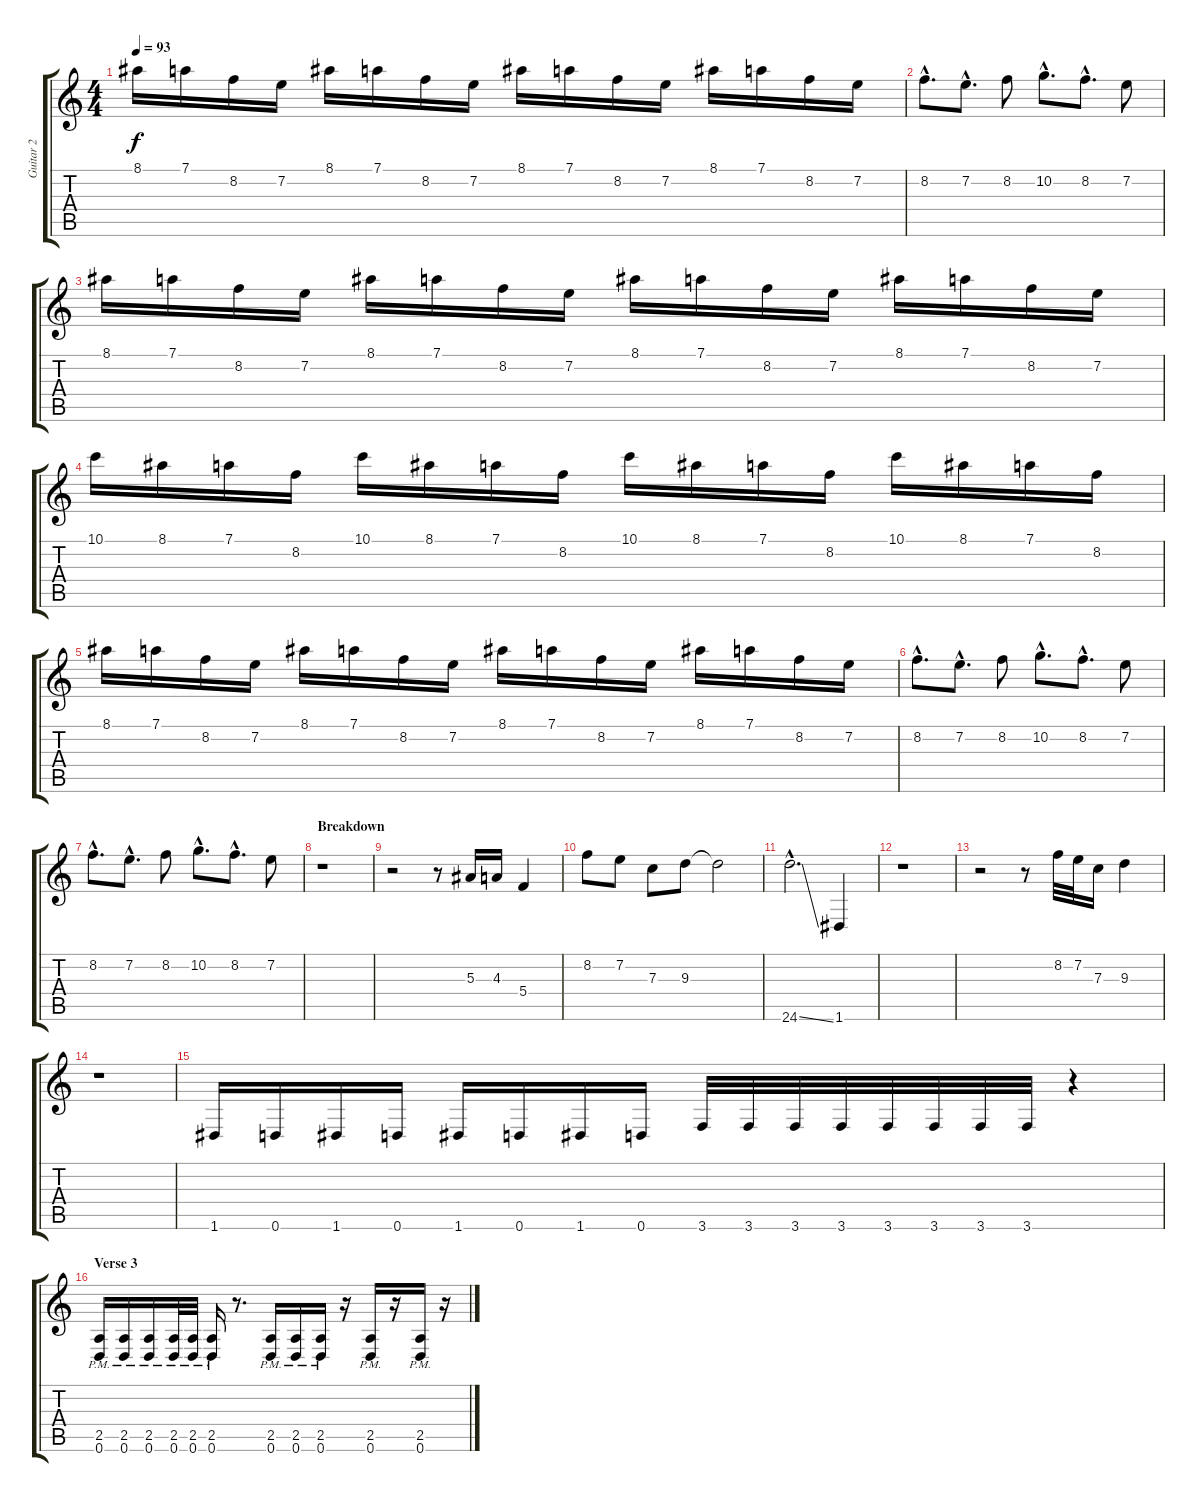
\track ("Guitar 2" "Guitar 2") {instrument distortionguitar}
\staff {score tabs}
\tuning (D4 A3 F3 C3 G2 D2) {hide}
\ts (4 4)
\tempo 93
\clef g2
\ks c
8.1.16{dy f} 7.1.16 8.2.16 7.2.16 8.1.16 7.1.16 8.2.16 7.2.16 8.1.16 7.1.16 8.2.16 7.2.16 8.1.16 7.1.16 8.2.16 7.2.16 |
8.2{hac}.8{d} 7.2{hac}.8{d} 8.2.8 10.2{hac}.8{d} 8.2{hac}.8{d} 7.2.8 |
8.1.16 7.1.16 8.2.16 7.2.16 8.1.16 7.1.16 8.2.16 7.2.16 8.1.16 7.1.16 8.2.16 7.2.16 8.1.16 7.1.16 8.2.16 7.2.16 |
10.1.16 8.1.16 7.1.16 8.2.16 10.1.16 8.1.16 7.1.16 8.2.16 10.1.16 8.1.16 7.1.16 8.2.16 10.1.16 8.1.16 7.1.16 8.2.16 |
8.1.16 7.1.16 8.2.16 7.2.16 8.1.16 7.1.16 8.2.16 7.2.16 8.1.16 7.1.16 8.2.16 7.2.16 8.1.16 7.1.16 8.2.16 7.2.16 |
8.2{hac}.8{d} 7.2{hac}.8{d} 8.2.8 10.2{hac}.8{d} 8.2{hac}.8{d} 7.2.8 |
8.2{hac}.8{d} 7.2{hac}.8{d} 8.2.8 10.2{hac}.8{d} 8.2{hac}.8{d} 7.2.8 |
\section ("" "Breakdown")
r.1 |
r.2{volume 10} r.8 5.3.16 4.3.16 5.4.4 |
8.2.8 7.2.8 7.3.8 9.3.8 9.3{t}.2 |
24.6{ss hac}.2{d volume 16} 1.6.4 |
r.1 |
r.2 r.8 8.2.32{volume 11} 7.2.32 7.3.16 9.3.4 |
r.1 |
1.6.16{instrument electricguitarmuted} 0.6.16 1.6.16 0.6.16 1.6.16 0.6.16 1.6.16 0.6.16 3.6.32 3.6.32 3.6.32 3.6.32 3.6.32 3.6.32 3.6.32 3.6.32 r.4 |
\section ("" "Verse 3")
(2.5{pm} 0.6{pm}).16{volume 14 instrument distortionguitar} (2.5{pm} 0.6{pm}).16 (2.5{pm} 0.6{pm}).16 (2.5{pm} 0.6{pm}).32 (2.5{pm} 0.6{pm}).32 (2.5{pm} 0.6{pm}).16 r.8{d} (2.5{pm} 0.6{pm}).16 (2.5{pm} 0.6{pm}).16 (2.5{pm} 0.6{pm}).16 r.16 (2.5{pm} 0.6{pm}).16 r.16 (2.5{pm} 0.6{pm}).16 r.16
